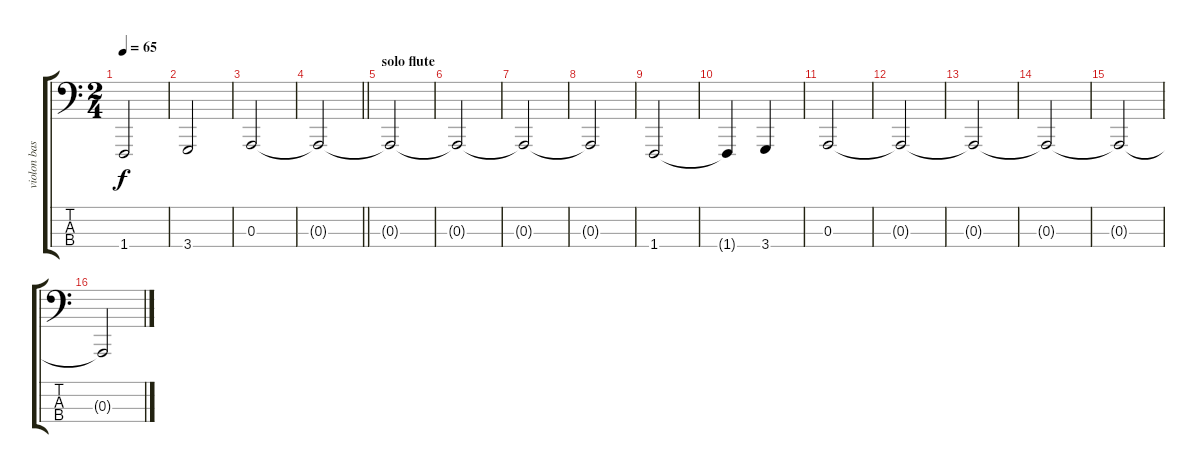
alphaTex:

\track ("violon bass" "violon bas") {instrument stringensemble1}
\staff {score tabs}
\tuning (G2 D2 A1 E1) {hide}
\ts (2 4)
\tempo 65
\clef f4
\ks c
1.4{t}.2{dy f} |
3.4.2 |
0.3.2 |
\barLineRight lightlight
0.3{t}.2 |
\section ("" "solo flute")
0.3{t}.2 |
0.3{t}.2 |
0.3{t}.2 |
0.3{t}.2 |
1.4.2 |
1.4{t}.4 3.4.4 |
0.3.2 |
0.3{t}.2 |
0.3{t}.2 |
0.3{t}.2 |
0.3{t}.2 |
0.3{t}.2
